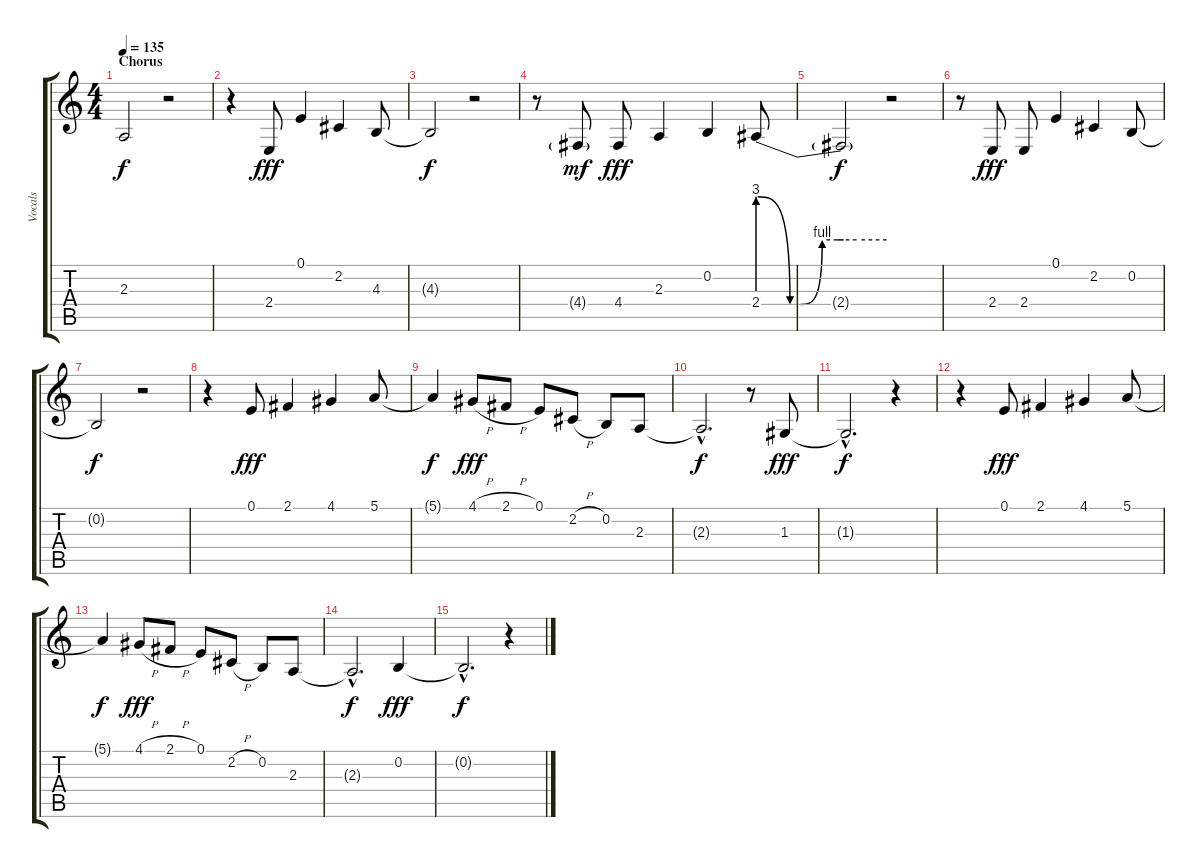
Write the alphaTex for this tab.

\track ("Vocals" "Vocals") {instrument tenorsax}
\staff {score tabs}
\tuning (E4 B3 G3 D3 A2 E2) {hide}
\ts (4 4)
\section ("" "Chorus")
\tempo 135
\clef g2
\ks c
2.3{t}.2{dy f} r.2 |
r.4 2.4.8{dy fff} 0.1.4 2.2.4 4.3.8 |
4.3{t}.2{dy f} r.2 |
r.8 4.4{g}.8{dy mf} 4.4.8{dy fff} 2.3.4 0.2.4 2.4{be (custom 0 12 15 0 20 0 30 4 37 4 40 4 46 4 60 4)}.8 |
2.4{t}.2{dy f} r.2 |
r.8 2.4.8{dy fff} 2.4.8 0.1.4 2.2.4 0.2.8 |
0.2{t}.2{dy f} r.2 |
r.4 0.1.8{dy fff} 2.1.4 4.1.4 5.1.8 |
5.1{t}.4{dy f} 4.1{h}.8{dy fff} 2.1{h}.8 0.1.8 2.2{h}.8 0.2.8 2.3.8 |
2.3{hac t}.2{d dy f} r.8 1.3.8{dy fff} |
1.3{hac t}.2{d dy f} r.4 |
r.4 0.1.8{dy fff} 2.1.4 4.1.4 5.1.8 |
5.1{t}.4{dy f} 4.1{h}.8{dy fff} 2.1{h}.8 0.1.8 2.2{h}.8 0.2.8 2.3.8 |
2.3{hac t}.2{d dy f} 0.2.4{dy fff} |
0.2{hac t}.2{d dy f} r.4
